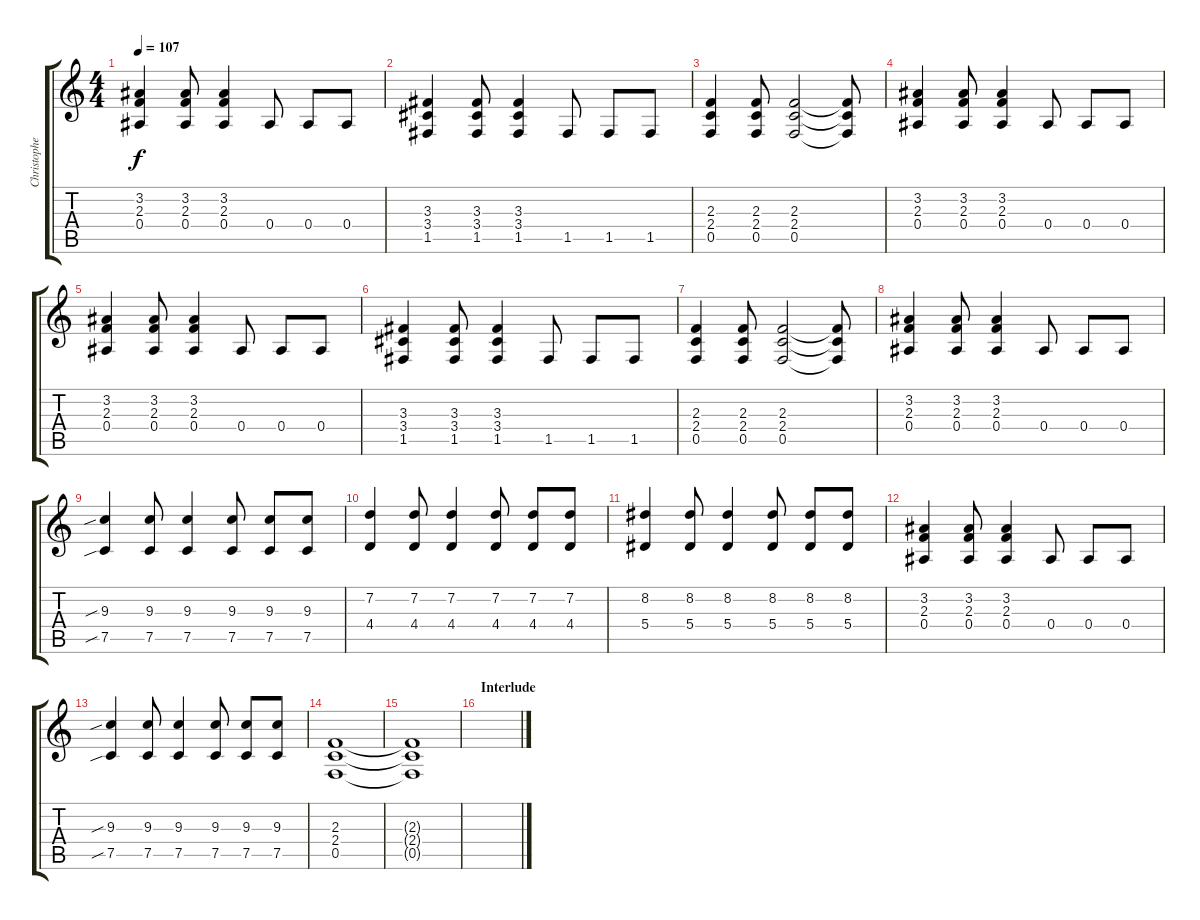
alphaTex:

\track ("Christopher (R)" "Christophe") {instrument distortionguitar}
\staff {score tabs}
\tuning (C4 G3 Eb3 Bb2 F2 C2) {hide}
\ts (4 4)
\tempo 107
\clef g2
\ks c
(3.2 2.3 0.4).4{dy f} (3.2 2.3 0.4).8 (3.2 2.3 0.4).4 0.4.8 0.4.8 0.4.8 |
(3.3 3.4 1.5).4 (3.3 3.4 1.5).8 (3.3 3.4 1.5).4 1.5.8 1.5.8 1.5.8 |
(2.3 2.4 0.5).4 (2.3 2.4 0.5).8 (2.3 2.4 0.5).2 (2.3{t} 2.4{t} 0.5{t}).8 |
(3.2 2.3 0.4).4 (3.2 2.3 0.4).8 (3.2 2.3 0.4).4 0.4.8 0.4.8 0.4.8 |
(3.2 2.3 0.4).4 (3.2 2.3 0.4).8 (3.2 2.3 0.4).4 0.4.8 0.4.8 0.4.8 |
(3.3 3.4 1.5).4 (3.3 3.4 1.5).8 (3.3 3.4 1.5).4 1.5.8 1.5.8 1.5.8 |
(2.3 2.4 0.5).4 (2.3 2.4 0.5).8 (2.3 2.4 0.5).2 (2.3{t} 2.4{t} 0.5{t}).8 |
(3.2 2.3 0.4).4 (3.2 2.3 0.4).8 (3.2 2.3 0.4).4 0.4.8 0.4.8 0.4.8 |
(9.3{sib} 7.5{sib}).4 (9.3 7.5).8 (9.3 7.5).4 (9.3 7.5).8 (9.3 7.5).8 (9.3 7.5).8 |
(7.2 4.4).4 (7.2 4.4).8 (7.2 4.4).4 (7.2 4.4).8 (7.2 4.4).8 (7.2 4.4).8 |
(8.2 5.4).4 (8.2 5.4).8 (8.2 5.4).4 (8.2 5.4).8 (8.2 5.4).8 (8.2 5.4).8 |
(3.2 2.3 0.4).4 (3.2 2.3 0.4).8 (3.2 2.3 0.4).4 0.4.8 0.4.8 0.4.8 |
(9.3{sib} 7.5{sib}).4 (9.3 7.5).8 (9.3 7.5).4 (9.3 7.5).8 (9.3 7.5).8 (9.3 7.5).8 |
(2.3 2.4 0.5).1 |
(2.3{t} 2.4{t} 0.5{t}).1 |
\section ("" "Interlude")
